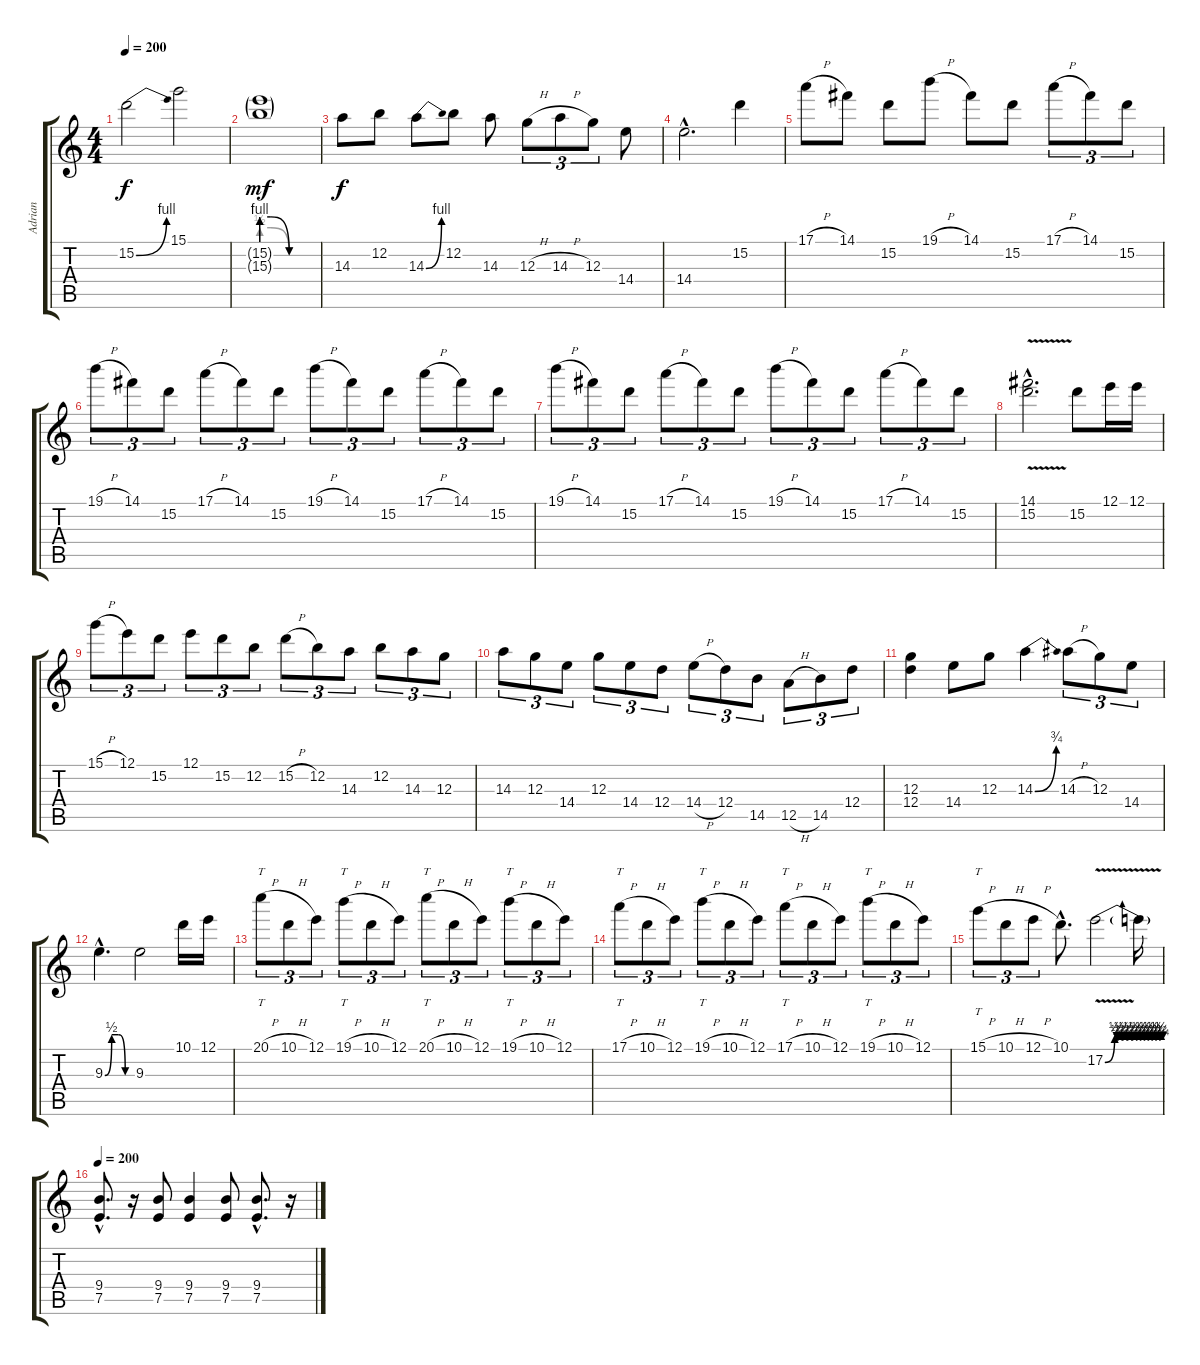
\track ("Adrian" "Adrian") {instrument distortionguitar}
\staff {score tabs}
\tuning (E4 B3 G3 D3 A2 E2) {hide}
\ts (4 4)
\tempo 200
\clef g2
\ks c
15.2{be (bend 0 0 60 4)}.2{dy f volume 16 balance 8} 15.1.2 |
(15.2{be (custom 0 4 10 4 30 0 60 0) g} 15.3{be (custom 0 2 10 2 30 0 60 0) g}).1{dy mf} |
14.3.8{dy f} 12.2.8 14.3{be (bend 0 0 60 4)}.8 12.2.8 14.3.8 12.3{h}.8{tu (3 2)} 14.3{h}.8{tu (3 2)} 12.3.8{tu (3 2)} 14.4.8 |
14.4{hac}.2{d} 15.2.4 |
17.1{h}.8 14.1.8 15.2.8 19.1{h}.8 14.1.8 15.2.8 17.1{h}.8{tu (3 2)} 14.1.8{tu (3 2)} 15.2.8{tu (3 2)} |
19.1{h}.8{tu (3 2)} 14.1.8{tu (3 2)} 15.2.8{tu (3 2)} 17.1{h}.8{tu (3 2)} 14.1.8{tu (3 2)} 15.2.8{tu (3 2)} 19.1{h}.8{tu (3 2)} 14.1.8{tu (3 2)} 15.2.8{tu (3 2)} 17.1{h}.8{tu (3 2)} 14.1.8{tu (3 2)} 15.2.8{tu (3 2)} |
19.1{h}.8{tu (3 2)} 14.1.8{tu (3 2)} 15.2.8{tu (3 2)} 17.1{h}.8{tu (3 2)} 14.1.8{tu (3 2)} 15.2.8{tu (3 2)} 19.1{h}.8{tu (3 2)} 14.1.8{tu (3 2)} 15.2.8{tu (3 2)} 17.1{h}.8{tu (3 2)} 14.1.8{tu (3 2)} 15.2.8{tu (3 2)} |
(14.1{v hac} 15.2{v hac}).2{d} 15.2.8 12.1.16 12.1.16 |
15.1{h}.8{tu (3 2)} 12.1.8{tu (3 2)} 15.2.8{tu (3 2)} 12.1.8{tu (3 2)} 15.2.8{tu (3 2)} 12.2.8{tu (3 2)} 15.2{h}.8{tu (3 2)} 12.2.8{tu (3 2)} 14.3.8{tu (3 2)} 12.2.8{tu (3 2)} 14.3.8{tu (3 2)} 12.3.8{tu (3 2)} |
14.3.8{tu (3 2)} 12.3.8{tu (3 2)} 14.4.8{tu (3 2)} 12.3.8{tu (3 2)} 14.4.8{tu (3 2)} 12.4.8{tu (3 2)} 14.4{h}.8{tu (3 2)} 12.4.8{tu (3 2)} 14.5.8{tu (3 2)} 12.5{h}.8{tu (3 2)} 14.5.8{tu (3 2)} 12.4.8{tu (3 2)} |
(12.3 12.4).4 14.4.8 12.3.8 14.3{be (bend 0 0 60 3)}.4 14.3{h}.8{tu (3 2)} 12.3.8{tu (3 2)} 14.4.8{tu (3 2)} |
9.3{be (custom 0 0 15 2 30 2 45 0 60 0) hac}.4{d} 9.3.2 10.1.16 12.1.16 |
20.1{h}.8{tt tu (3 2)} 10.1{h}.8{tu (3 2)} 12.1.8{tu (3 2)} 19.1{h}.8{tt tu (3 2)} 10.1{h}.8{tu (3 2)} 12.1.8{tu (3 2)} 20.1{h}.8{tt tu (3 2)} 10.1{h}.8{tu (3 2)} 12.1.8{tu (3 2)} 19.1{h}.8{tt tu (3 2)} 10.1{h}.8{tu (3 2)} 12.1.8{tu (3 2)} |
17.1{h}.8{tt tu (3 2)} 10.1{h}.8{tu (3 2)} 12.1.8{tu (3 2)} 19.1{h}.8{tt tu (3 2)} 10.1{h}.8{tu (3 2)} 12.1.8{tu (3 2)} 17.1{h}.8{tt tu (3 2)} 10.1{h}.8{tu (3 2)} 12.1.8{tu (3 2)} 19.1{h}.8{tt tu (3 2)} 10.1{h}.8{tu (3 2)} 12.1.8{tu (3 2)} |
15.1{h}.8{tt tu (3 2)} 10.1{h}.8{tu (3 2)} 12.1{h}.8{tu (3 2)} 10.1{hac}.8{d} 17.2{be (custom 0 0 10 2 12 1 15 2 17 1 20 2 22 1 25 2 27 1 30 2 32 1 34 2 36 1 38 2 40 1 42 2 44 1 46 2 48 1 50 2 52 1 54 2 56 1 58 2 60 1) v}.2 17.2{t}.16 |
\tempo 200
(9.4{hac} 7.5{hac}).8{d} r.16 (9.4 7.5).8 (9.4 7.5).4 (9.4 7.5).8 (9.4{hac} 7.5{hac}).8{d} r.16
